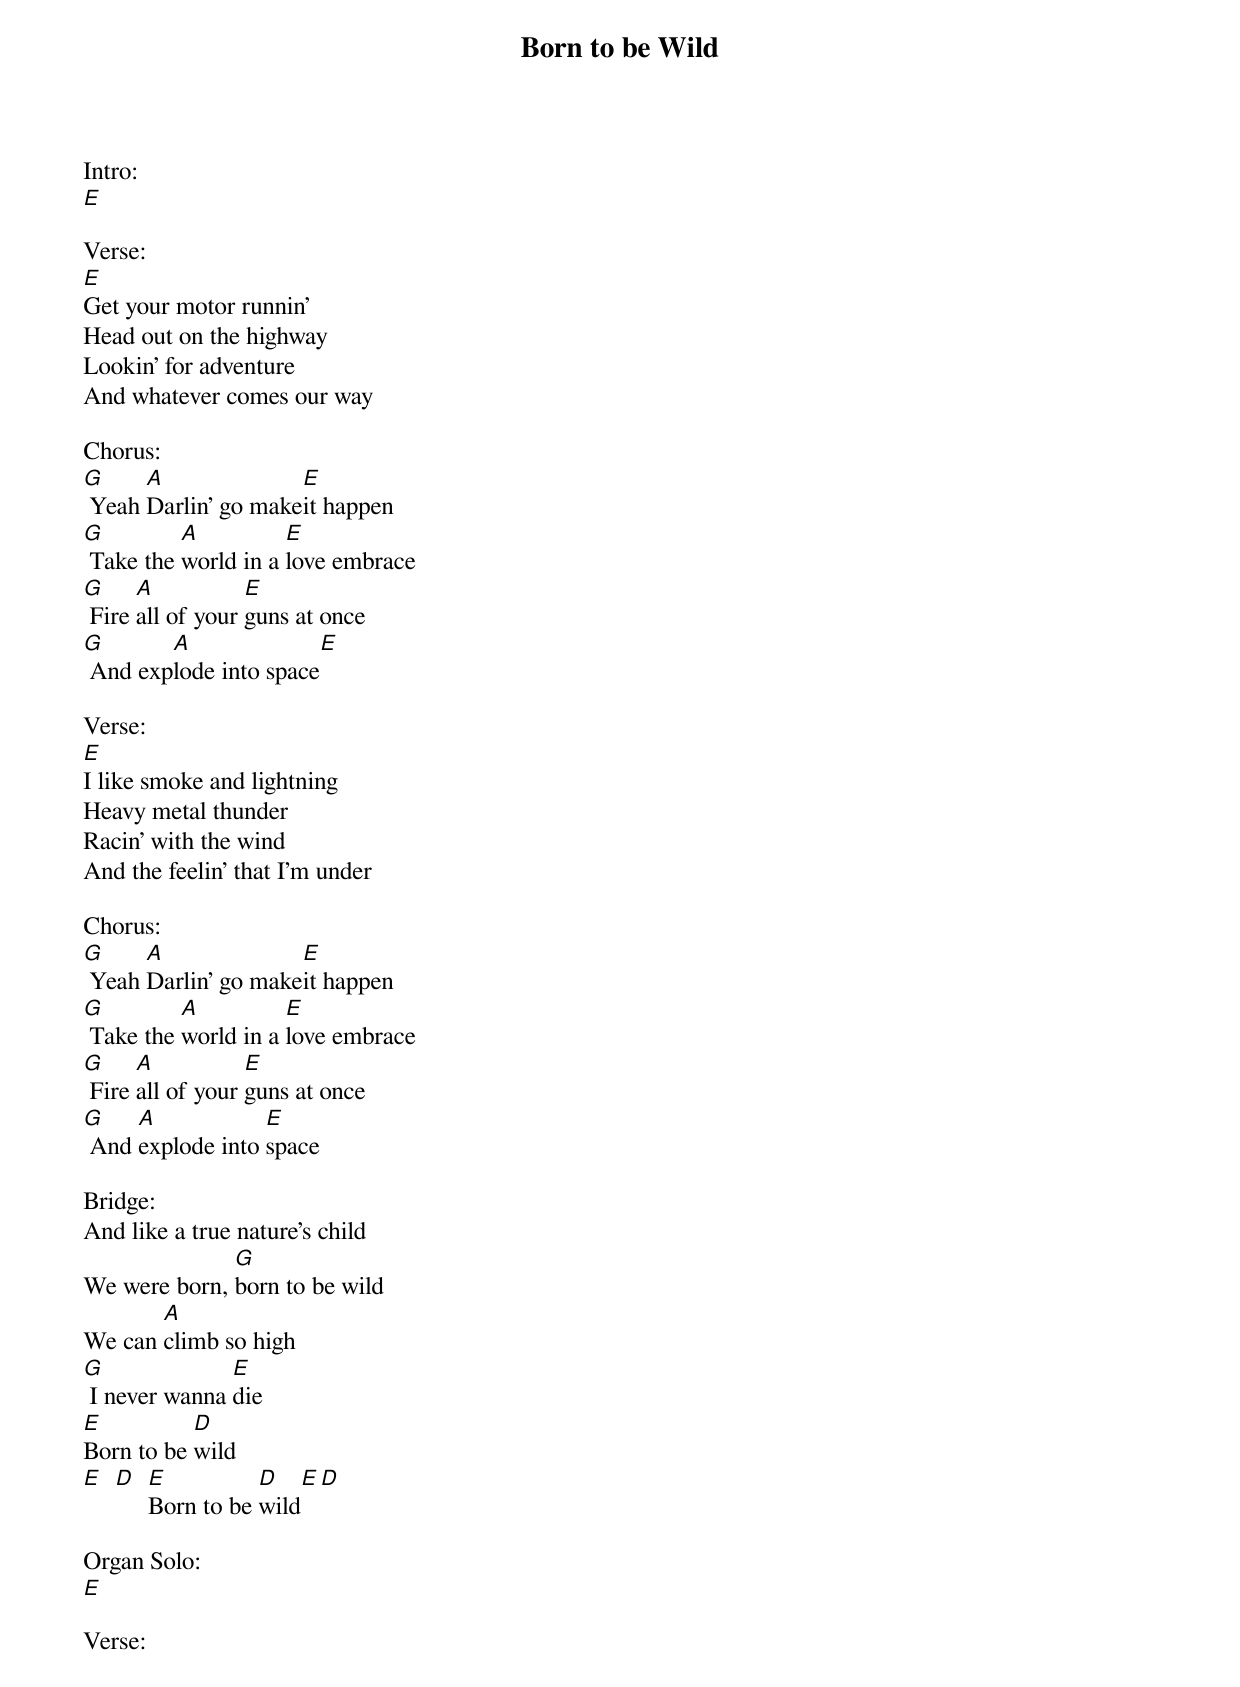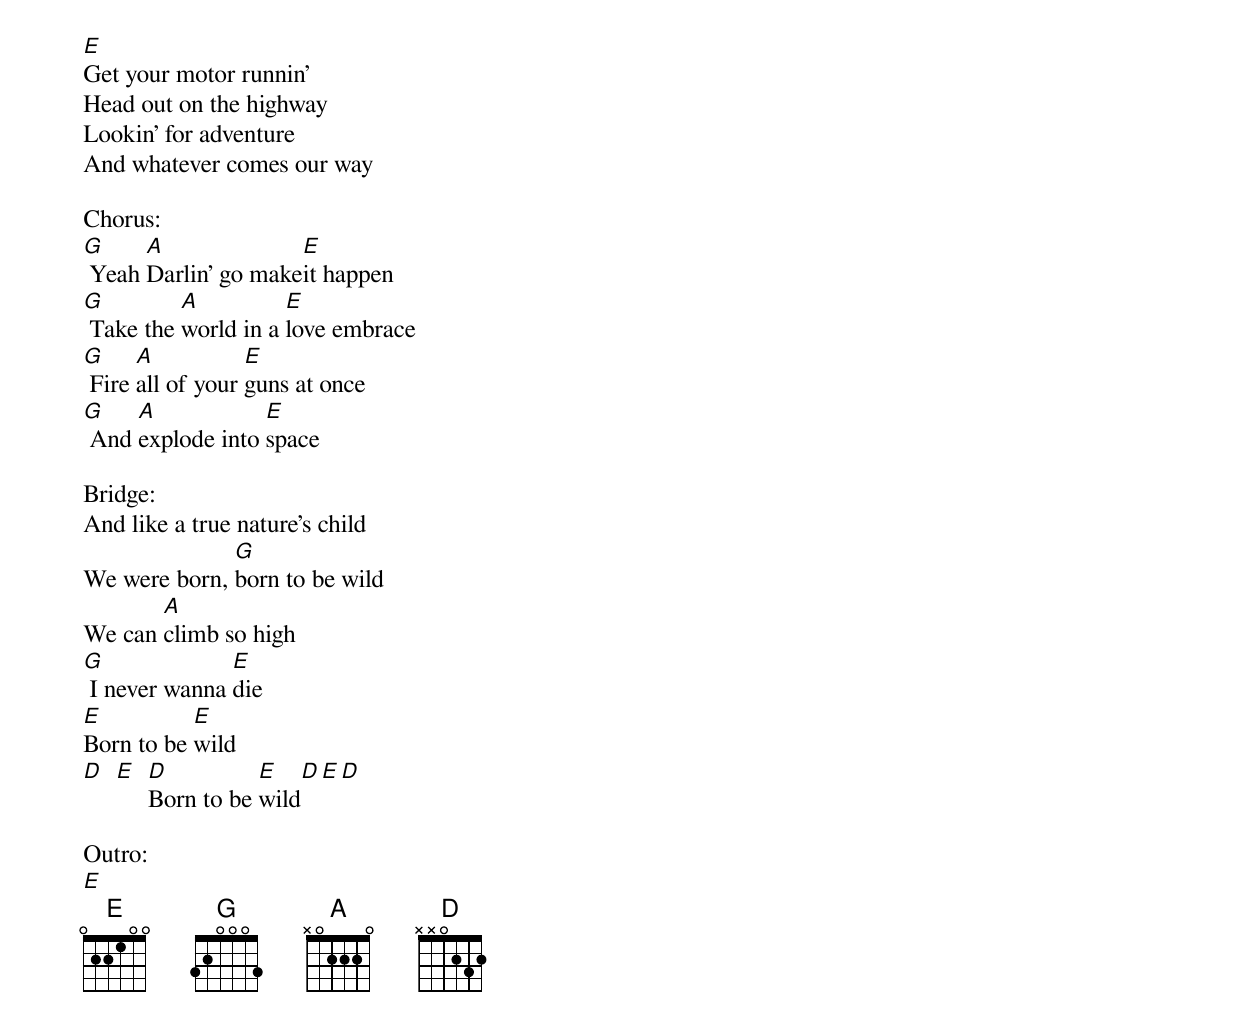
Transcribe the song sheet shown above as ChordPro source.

{title:Born to be Wild}
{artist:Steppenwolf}
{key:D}
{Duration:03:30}
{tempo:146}

Intro:
[E]

Verse:
[E]Get your motor runnin'
Head out on the highway
Lookin' for adventure
And whatever comes our way

Chorus:
[G] Yeah [A]Darlin' go make[E]it happen
[G] Take the [A]world in a [E]love embrace
[G] Fire [A]all of your [E]guns at once
[G] And exp[A]lode into space[E]

Verse:
[E]I like smoke and lightning
Heavy metal thunder
Racin' with the wind
And the feelin' that I'm under

Chorus:
[G] Yeah [A]Darlin' go make[E]it happen
[G] Take the [A]world in a [E]love embrace
[G] Fire [A]all of your [E]guns at once
[G] And [A]explode into [E]space

Bridge:
And like a true nature's child
We were born, [G]born to be wild
We can [A]climb so high
[G] I never wanna [E]die
[E]Born to be [D]wild
[E]  [D]  [E]Born to be [D]wild[E][D]

Organ Solo:
[E]

Verse:
[E]Get your motor runnin'
Head out on the highway
Lookin' for adventure
And whatever comes our way

Chorus:
[G] Yeah [A]Darlin' go make[E]it happen
[G] Take the [A]world in a [E]love embrace
[G] Fire [A]all of your [E]guns at once
[G] And [A]explode into [E]space

Bridge:
And like a true nature's child
We were born, [G]born to be wild
We can [A]climb so high
[G] I never wanna [E]die
[E]Born to be [E]wild
[D]  [E]  [D]Born to be [E]wild[D][E][D]

Outro:
[E]
